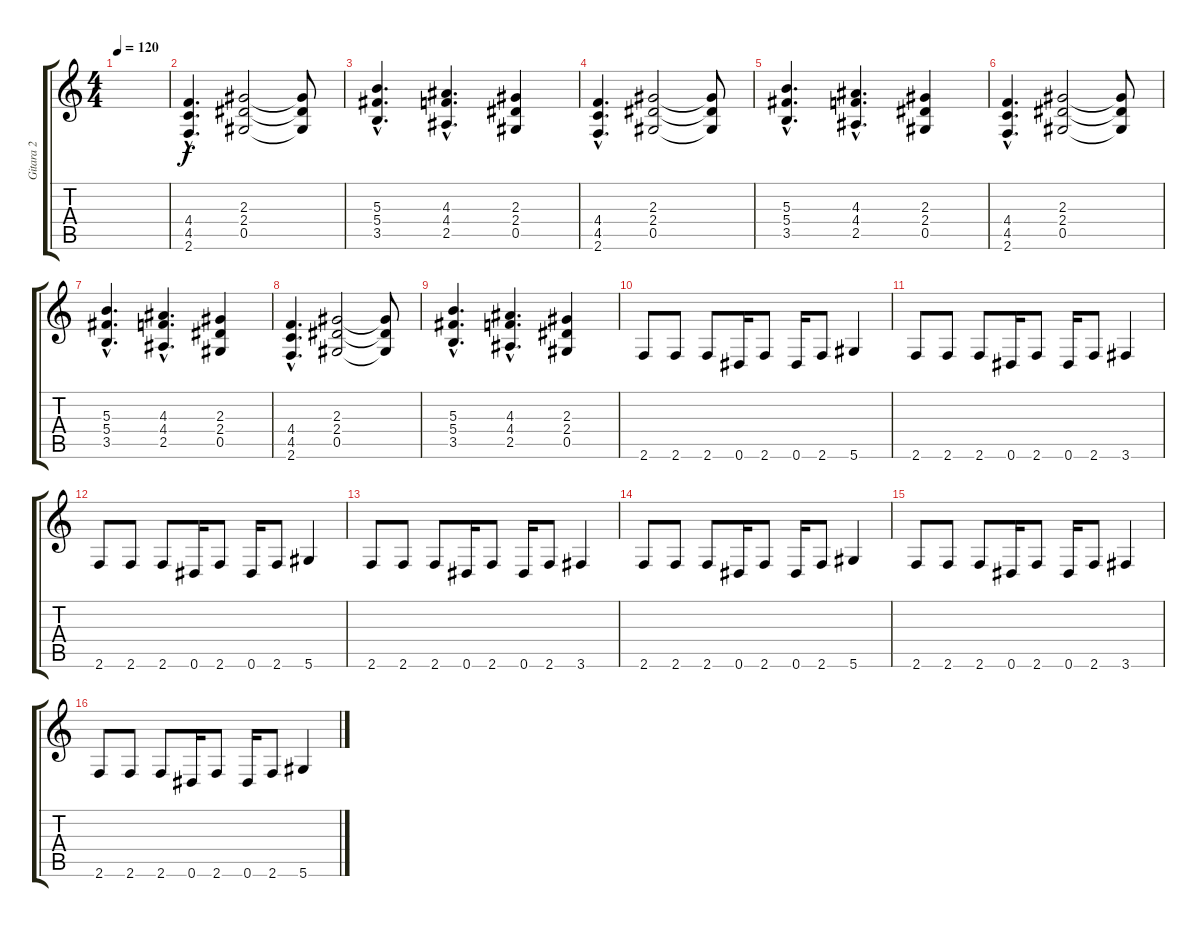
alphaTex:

\track ("Gitara 2" "Gitara 2") {instrument distortionguitar}
\staff {score tabs}
\tuning (Eb4 Bb3 Gb3 Db3 Ab2 Eb2) {hide}
\ts (4 4)
\tempo 120
\clef g2
\ks c
|
(4.4{hac} 4.5{hac} 2.6{hac}).4{d} (2.3 2.4 0.5).2 (2.3{t} 2.4{t} 0.5{t}).8 |
(5.3{hac} 5.4{hac} 3.5{hac}).4{d} (4.3{hac} 4.4{hac} 2.5{hac}).4{d} (2.3 2.4 0.5).4 |
(4.4{hac} 4.5{hac} 2.6{hac}).4{d} (2.3 2.4 0.5).2 (2.3{t} 2.4{t} 0.5{t}).8 |
(5.3{hac} 5.4{hac} 3.5{hac}).4{d} (4.3{hac} 4.4{hac} 2.5{hac}).4{d} (2.3 2.4 0.5).4 |
(4.4{hac} 4.5{hac} 2.6{hac}).4{d} (2.3 2.4 0.5).2 (2.3{t} 2.4{t} 0.5{t}).8 |
(5.3{hac} 5.4{hac} 3.5{hac}).4{d} (4.3{hac} 4.4{hac} 2.5{hac}).4{d} (2.3 2.4 0.5).4 |
(4.4{hac} 4.5{hac} 2.6{hac}).4{d} (2.3 2.4 0.5).2 (2.3{t} 2.4{t} 0.5{t}).8 |
(5.3{hac} 5.4{hac} 3.5{hac}).4{d} (4.3{hac} 4.4{hac} 2.5{hac}).4{d} (2.3 2.4 0.5).4 |
2.6.8 2.6.8 2.6.8 0.6.16 2.6.8 0.6.16 2.6.8 5.6.4 |
2.6.8 2.6.8 2.6.8 0.6.16 2.6.8 0.6.16 2.6.8 3.6.4 |
2.6.8 2.6.8 2.6.8 0.6.16 2.6.8 0.6.16 2.6.8 5.6.4 |
2.6.8 2.6.8 2.6.8 0.6.16 2.6.8 0.6.16 2.6.8 3.6.4 |
2.6.8 2.6.8 2.6.8 0.6.16 2.6.8 0.6.16 2.6.8 5.6.4 |
2.6.8 2.6.8 2.6.8 0.6.16 2.6.8 0.6.16 2.6.8 3.6.4 |
2.6.8 2.6.8 2.6.8 0.6.16 2.6.8 0.6.16 2.6.8 5.6.4
